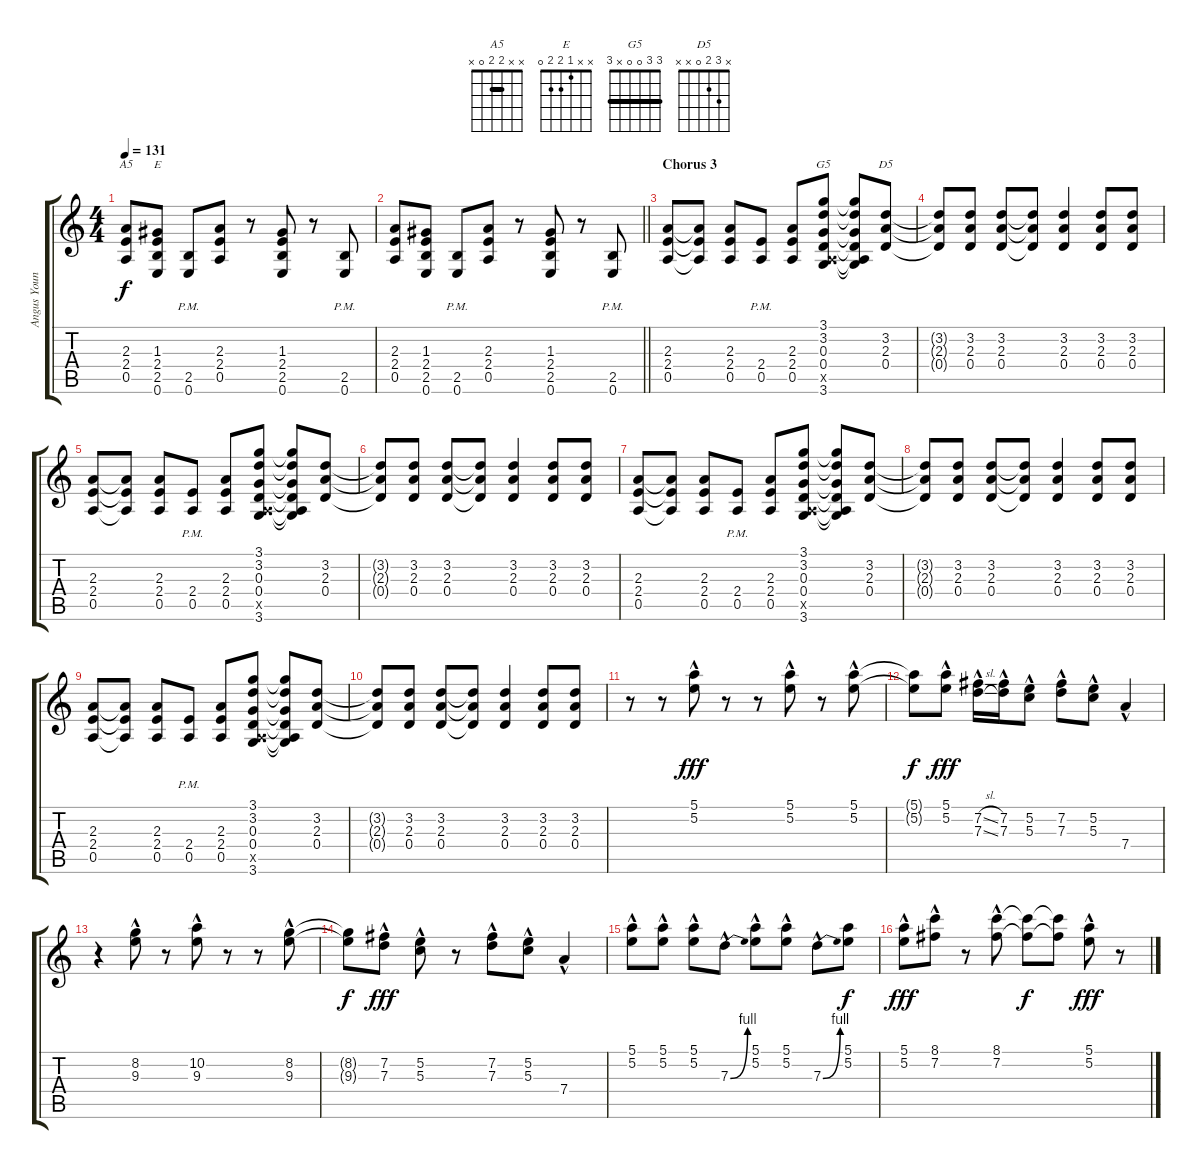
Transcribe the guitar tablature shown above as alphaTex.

\track ("Angus Young" "Angus Youn") {instrument overdrivenguitar}
\staff {score tabs}
\tuning (E4 B3 G3 D3 A2 E2) {hide}
\chord ("A5" x x 2 2 0 x) {barre 2}
\chord ("E" x x 1 2 2 0)
\chord ("G5" 3 3 0 0 x 3) {barre 3}
\chord ("D5" x 3 2 0 x x)
\ts (4 4)
\tempo 131
\clef g2
\ks c
(2.3 2.4 0.5).8{ch "A5" dy f} (1.3 2.4 2.5 0.6).8{ch "E"} (2.5{pm} 0.6{pm}).8 (2.3 2.4 0.5).8 r.8 (1.3 2.4 2.5 0.6).8 r.8 (2.5{pm} 0.6{pm}).8 |
\barLineRight lightlight
(2.3 2.4 0.5).8 (1.3 2.4 2.5 0.6).8 (2.5{pm} 0.6{pm}).8 (2.3 2.4 0.5).8 r.8 (1.3 2.4 2.5 0.6).8 r.8 (2.5{pm} 0.6{pm}).8 |
\section ("" "Chorus 3")
(2.3 2.4 0.5).8 (2.3{t} 2.4{t} 0.5{t}).8 (2.3 2.4 0.5).8 (2.4{pm} 0.5{pm}).8 (2.3 2.4 0.5).8 (3.1 3.2 0.3 0.4 0.5{x} 3.6).8{ch "G5"} (3.1{t} 3.2{t} 0.3{t} 0.4{t} 0.5{t} 3.6{t}).8 (3.2 2.3 0.4).8{ch "D5"} |
(3.2{t} 2.3{t} 0.4{t}).8 (3.2 2.3 0.4).8 (3.2 2.3 0.4).8 (3.2{t} 2.3{t} 0.4{t}).8 (3.2 2.3 0.4).4 (3.2 2.3 0.4).8 (3.2 2.3 0.4).8 |
(2.3 2.4 0.5).8 (2.3{t} 2.4{t} 0.5{t}).8 (2.3 2.4 0.5).8 (2.4{pm} 0.5{pm}).8 (2.3 2.4 0.5).8 (3.1 3.2 0.3 0.4 0.5{x} 3.6).8 (3.1{t} 3.2{t} 0.3{t} 0.4{t} 0.5{t} 3.6{t}).8 (3.2 2.3 0.4).8 |
(3.2{t} 2.3{t} 0.4{t}).8 (3.2 2.3 0.4).8 (3.2 2.3 0.4).8 (3.2{t} 2.3{t} 0.4{t}).8 (3.2 2.3 0.4).4 (3.2 2.3 0.4).8 (3.2 2.3 0.4).8 |
(2.3 2.4 0.5).8 (2.3{t} 2.4{t} 0.5{t}).8 (2.3 2.4 0.5).8 (2.4{pm} 0.5{pm}).8 (2.3 2.4 0.5).8 (3.1 3.2 0.3 0.4 0.5{x} 3.6).8 (3.1{t} 3.2{t} 0.3{t} 0.4{t} 0.5{t} 3.6{t}).8 (3.2 2.3 0.4).8 |
(3.2{t} 2.3{t} 0.4{t}).8 (3.2 2.3 0.4).8 (3.2 2.3 0.4).8 (3.2{t} 2.3{t} 0.4{t}).8 (3.2 2.3 0.4).4 (3.2 2.3 0.4).8 (3.2 2.3 0.4).8 |
(2.3 2.4 0.5).8 (2.3{t} 2.4{t} 0.5{t}).8 (2.3 2.4 0.5).8 (2.4{pm} 0.5{pm}).8 (2.3 2.4 0.5).8 (3.1 3.2 0.3 0.4 0.5{x} 3.6).8 (3.1{t} 3.2{t} 0.3{t} 0.4{t} 0.5{t} 3.6{t}).8 (3.2 2.3 0.4).8 |
(3.2{t} 2.3{t} 0.4{t}).8 (3.2 2.3 0.4).8 (3.2 2.3 0.4).8 (3.2{t} 2.3{t} 0.4{t}).8 (3.2 2.3 0.4).4 (3.2 2.3 0.4).8 (3.2 2.3 0.4).8 |
r.8{balance 8} r.8 (5.1{hac} 5.2{hac}).8{dy fff} r.8 r.8 (5.1{hac} 5.2{hac}).8 r.8 (5.1{hac} 5.2{hac}).8 |
(5.1{t} 5.2{t}).8{dy f} (5.1{hac} 5.2{hac}).8{dy fff} (7.2{sl hac} 7.3{sl hac}).16 (7.2{hac} 7.3{hac}).16 (5.2{hac} 5.3{hac}).8 (7.2{hac} 7.3{hac}).8 (5.2{hac} 5.3{hac}).8 7.4{hac}.4 |
r.4 (8.2{hac} 9.3{hac}).8 r.8 (10.2{hac} 9.3{hac}).8 r.8 r.8 (8.2{hac} 9.3{hac}).8 |
(8.2{t} 9.3{t}).8{dy f} (7.2{hac} 7.3{hac}).8{dy fff} (5.2{hac} 5.3{hac}).8 r.8 (7.2{hac} 7.3{hac}).8 (5.2{hac} 5.3{hac}).8 7.4{hac}.4 |
(5.1{hac} 5.2{hac}).8 (5.1{hac} 5.2{hac}).8 (5.1{hac} 5.2{hac}).8 7.3{be (bend 0 0 60 4) hac}.8 (5.1{hac} 5.2{hac}).8 (5.1{hac} 5.2{hac}).8 7.3{be (bend 0 0 60 4) hac}.8 (5.1 5.2).8{dy f} |
(5.1{hac} 5.2{hac}).8{dy fff} (8.1{hac} 7.2{hac}).8 r.8 (8.1{hac} 7.2{hac}).8 (8.1{t} 7.2{t}).8{dy f} (8.1{t} 7.2{t}).8 (5.1{hac} 5.2{hac}).8{dy fff} r.8
